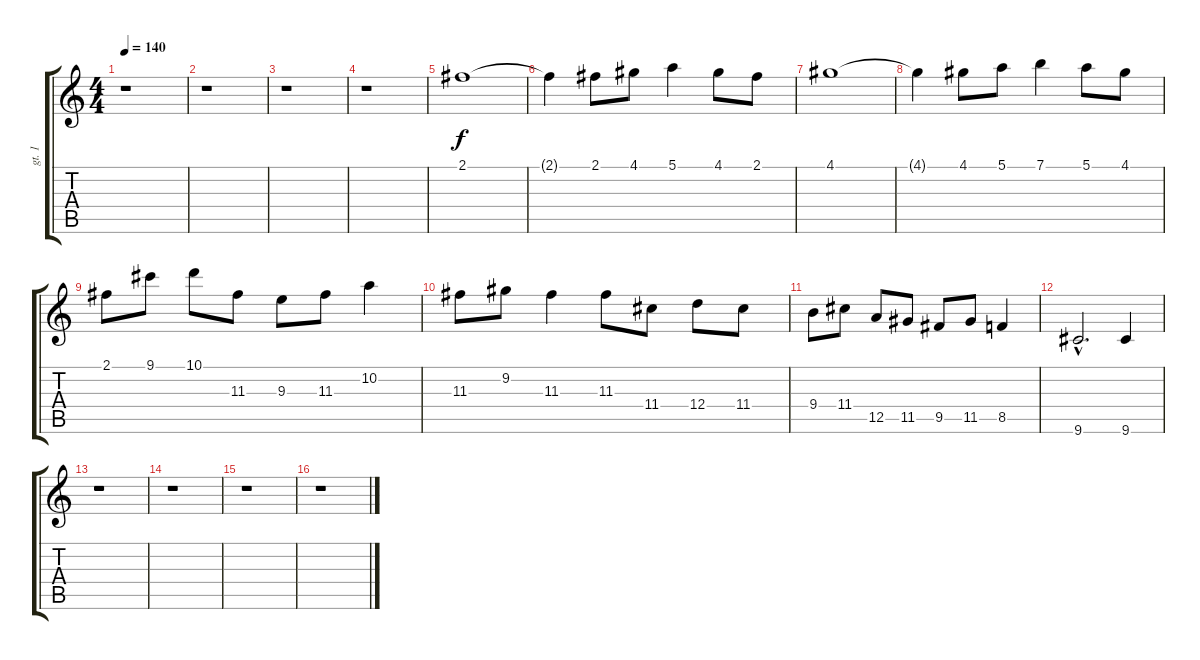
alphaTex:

\track ("gt. 1" "gt. 1") {instrument acousticguitarsteel}
\staff {score tabs}
\tuning (E4 B3 G3 D3 A2 E2) {hide}
\ts (4 4)
\tempo 140
\clef g2
\ks c
r.1{dy f} |
r.1 |
r.1 |
r.1 |
2.1.1 |
2.1{t}.4 2.1.8 4.1.8 5.1.4 4.1.8 2.1.8 |
4.1.1 |
4.1{t}.4 4.1.8 5.1.8 7.1.4 5.1.8 4.1.8 |
2.1.8 9.1.8 10.1.8 11.3.8 9.3.8 11.3.8 10.2.4 |
11.3.8 9.2.8 11.3.4 11.3.8 11.4.8 12.4.8 11.4.8 |
9.4.8 11.4.8 12.5.8 11.5.8 9.5.8 11.5.8 8.5.4 |
9.6{hac}.2{d} 9.6.4 |
r.1 |
r.1 |
r.1 |
r.1
